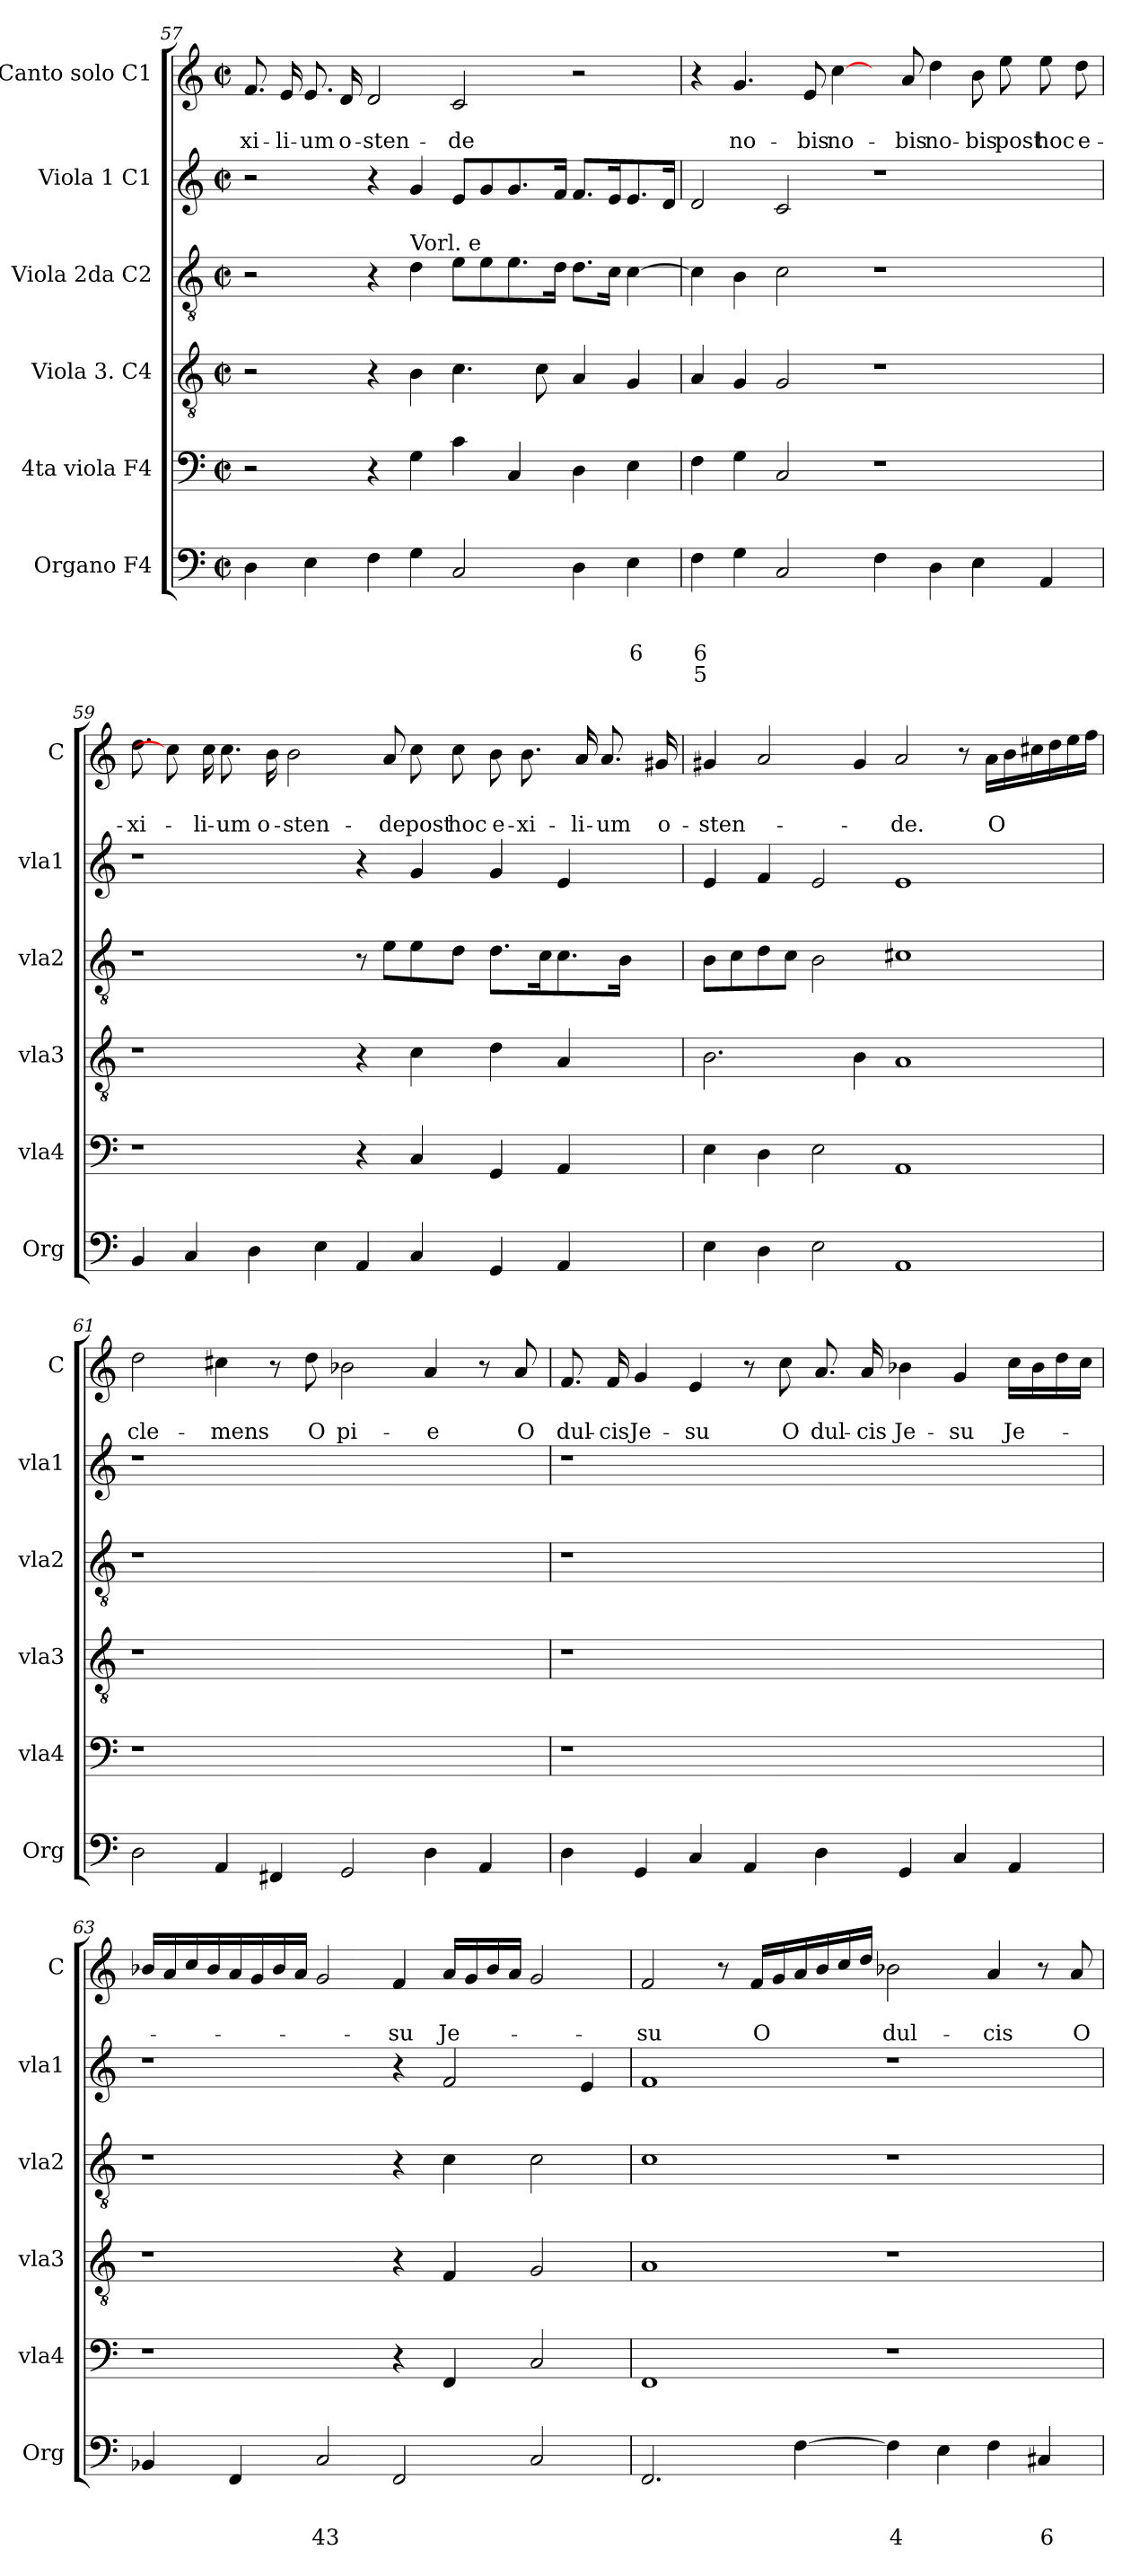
**kern	**text	**text	**text	**text	**kern	**kern	**kern	**kern	**kern	**text	**text
*part6	*part6	*part6	*part6	*part6	*part5	*part4	*part3	*part2	*part1	*part1	*part1
*staff6	*staff6	*staff6	*staff6	*staff6	*staff5	*staff4	*staff3	*staff2	*staff1	*staff1	*staff1
*I"Organo F4	*	*	*	*	*I"4ta viola F4	*I"Viola 3. C4	*I"Viola 2da C2	*I"Viola 1 C1	*I"Canto solo C1	*	*
*I'Org	*	*	*	*	*I'vla4	*I'vla3	*I'vla2	*I'vla1	*I'C	*	*
!!LO:LB:g=z
*clefF4	*	*	*	*	*clefF4	*clefGv2	*clefGv2	*clefG2	*clefG2	*	*
*k[]	*	*	*	*	*k[]	*k[]	*k[]	*k[]	*k[]	*	*
*a:	*	*	*	*	*a:	*a:	*a:	*a:	*a:	*	*
*M2/2	*	*	*	*	*M2/2	*M2/2	*M2/2	*M2/2	*M2/2	*	*
*met(c|)	*	*	*	*	*met(c|)	*met(c|)	*met(c|)	*met(c|)	*met(c|)	*	*
=57	=57	=57	=57	=57	=57	=57	=57	=57	=57	=57	=57
!	!	!	!	!	!	!	!	!	!	!	!LO:LY:b
4D\	.	.	.	.	2r	2r	2r	2r	8.f/	.	-xi-
!	!	!	!	!	!	!	!	!	!	!	!LO:LY:b
.	.	.	.	.	.	.	.	.	16e/	.	-li-
!	!	!	!	!	!	!	!	!	!	!	!LO:LY:b
4E\	.	.	.	.	.	.	.	.	8.e/	.	-um
!	!	!	!	!	!	!	!	!	!	!	!LO:LY:b
.	.	.	.	.	.	.	.	.	16d/	.	o-
!	!	!	!	!	!	!	!	!	!	!	!LO:LY:b
4F\	.	.	.	.	4r	4r	4r	4r	2d/	.	-sten-
!	!	!	!	!	!	!	!LO:TX:a:t=Vorl. e	!	!	!	!
4G\	.	.	.	.	4G\	4B\	4d\	4g/	.	.	.
!	!	!	!	!	!	!	!	!	!	!	!LO:LY:b
2C/	.	.	.	.	4c\	4.c\	8e\L	8e/L	2c/	.	-de
.	.	.	.	.	.	.	8e\	8g/	.	.	.
.	.	.	.	.	4C/	.	8.e\	8.g/	.	.	.
.	.	.	.	.	.	8c\	.	.	.	.	.
.	.	.	.	.	.	.	16d\Jk	16f/Jk	.	.	.
4D\	.	.	.	.	4D\	4A/	8.d\L	8.f/L	2r	.	.
.	.	.	.	.	.	.	16c\Jk	16e/k	.	.	.
!	!	!	!LO:LY:b	!	!	!	!	!	!	!	!
4E\	.	.	6	.	4E\	4G/	[4c\	8.e/	.	.	.
.	.	.	.	.	.	.	.	16d/Jk	.	.	.
=58	=58	=58	=58	=58	=58	=58	=58	=58	=58	=58	=58
!	!	!	!LO:LY:b	!LO:LY:b	!	!	!	!	!	!	!
4F\	.	.	6	5	4F\	4A/	4c\]	2d/	4r	.	.
!	!	!	!	!	!	!	!	!	!	!	!LO:LY:b
4G\	.	.	.	.	4G\	4G/	4B\	.	4.g/	.	no-
2C/	.	.	.	.	2C/	2G/	2c\	2c/	.	.	.
!	!	!	!	!	!	!	!	!	!	!	!LO:LY:b
.	.	.	.	.	.	.	.	.	8e/	.	-bis
!	!	!	!	!	!	!	!	!	!	!	!LO:LY:b
.	.	.	.	.	.	.	.	.	[4cc\	.	no-
4F\	.	.	.	.	1r	1r	1r	1r	8ryy	.	.
!	!	!	!	!	!	!	!	!	!	!	!LO:LY:b
.	.	.	.	.	.	.	.	.	8a/	.	-bis
!	!	!	!	!	!	!	!	!	!	!	!LO:LY:b
4D\	.	.	.	.	.	.	.	.	4dd\	.	no-
!	!	!	!	!	!	!	!	!	!	!	!LO:LY:b
4E\	.	.	.	.	.	.	.	.	8b\	.	-bis
!	!	!	!	!	!	!	!	!	!	!	!LO:LY:b
.	.	.	.	.	.	.	.	.	8ee\	.	post
!	!	!	!	!	!	!	!	!	!	!	!LO:LY:b
4AA/	.	.	.	.	.	.	.	.	8ee\	.	hoc
!	!	!	!	!	!	!	!	!	!	!	!LO:LY:b
.	.	.	.	.	.	.	.	.	8dd\	.	e-
!!LO:PB:g=z
=59	=59	=59	=59	=59	=59	=59	=59	=59	=59	=59	=59
!	!	!	!	!	!	!	!	!	!	!	!LO:LY:b
4BB/	.	.	.	.	1r	1r	1r	1r	8.dd\	.	-xi-
.	.	.	.	.	.	.	.	.	8cc\]	.	.
4C/	.	.	.	.	.	.	.	.	.	.	.
!	!	!	!	!	!	!	!	!	!	!	!LO:LY:b
.	.	.	.	.	.	.	.	.	16cc\	.	-li-
!	!	!	!	!	!	!	!	!	!	!	!LO:LY:b
.	.	.	.	.	.	.	.	.	8.cc\	.	-um
4D\	.	.	.	.	.	.	.	.	.	.	.
!	!	!	!	!	!	!	!	!	!	!	!LO:LY:b
.	.	.	.	.	.	.	.	.	16b\	.	o-
!	!	!	!	!	!	!	!	!	!	!	!LO:LY:b
.	.	.	.	.	.	.	.	.	2b\	.	-sten-
4E\	.	.	.	.	.	.	.	.	.	.	.
4AA/	.	.	.	.	4r	4r	8r	4r	.	.	.
!	!	!	!	!	!	!	!	!	!	!	!LO:LY:b
.	.	.	.	.	.	.	8e\L	.	8a/	.	-de
!	!	!	!	!	!	!	!	!	!	!	!LO:LY:b
4C/	.	.	.	.	4C/	4c\	8e\	4g/	8cc\	.	post
!	!	!	!	!	!	!	!	!	!	!	!LO:LY:b
.	.	.	.	.	.	.	8d\J	.	8cc\	.	hoc
!	!	!	!	!	!	!	!	!	!	!	!LO:LY:b
4GG/	.	.	.	.	4GG/	4d\	8.d\L	4g/	8b\	.	e-
!	!	!	!	!	!	!	!	!	!	!	!LO:LY:b
.	.	.	.	.	.	.	.	.	8.b\	.	-xi-
.	.	.	.	.	.	.	16c\k	.	.	.	.
4AA/	.	.	.	.	4AA/	4A/	8.c\	4e/	.	.	.
!	!	!	!	!	!	!	!	!	!	!	!LO:LY:b
.	.	.	.	.	.	.	.	.	16a/	.	-li-
!	!	!	!	!	!	!	!	!	!	!	!LO:LY:b
.	.	.	.	.	.	.	.	.	8.a/	.	-um
.	.	.	.	.	.	.	16B\Jk	.	.	.	.
8ryy	.	.	.	.	8ryy	8ryy	8ryy	8ryy	.	.	.
!	!	!	!	!	!	!	!	!	!	!	!LO:LY:b
.	.	.	.	.	.	.	.	.	16g#X/	.	o-
=60	=60	=60	=60	=60	=60	=60	=60	=60	=60	=60	=60
!	!	!	!	!	!	!	!	!	!	!	!LO:LY:b
4E\	.	.	.	.	4E\	2.B\	8B\L	4e/	4g#X/	.	-sten-
.	.	.	.	.	.	.	8c\	.	.	.	.
4D\	.	.	.	.	4D\	.	8d\	4f/	2a/	.	.
.	.	.	.	.	.	.	8c\J	.	.	.	.
2E\	.	.	.	.	2E\	.	2B\	2e/	.	.	.
.	.	.	.	.	.	4B\	.	.	4g#/	.	.
!	!	!	!	!	!	!	!	!	!	!	!LO:LY:b
1AA	.	.	.	.	1AA	1A	1c#X	1e	2a/	.	-de.
.	.	.	.	.	.	.	.	.	8r	.	.
!	!	!	!	!	!	!	!	!	!	!	!LO:LY:b
.	.	.	.	.	.	.	.	.	16a\LL	.	O
.	.	.	.	.	.	.	.	.	16b\	.	.
.	.	.	.	.	.	.	.	.	16cc#X\	.	.
.	.	.	.	.	.	.	.	.	16dd\	.	.
.	.	.	.	.	.	.	.	.	16ee\	.	.
.	.	.	.	.	.	.	.	.	16ff\JJ	.	.
!!LO:LB:g=z
=61	=61	=61	=61	=61	=61	=61	=61	=61	=61	=61	=61
!	!	!	!	!	!	!	!	!	!	!	!LO:LY:b
2D\	.	.	.	.	1r	1r	1r	1r	2dd\	.	cle-
!	!	!	!	!	!	!	!	!	!	!	!LO:LY:b
4AA/	.	.	.	.	.	.	.	.	4cc#X\	.	-mens
4FF#X/	.	.	.	.	.	.	.	.	8r	.	.
!	!	!	!	!	!	!	!	!	!	!	!LO:LY:b
.	.	.	.	.	.	.	.	.	8dd\	.	O
!	!	!	!	!	!	!	!	!	!	!	!LO:LY:b
2GG/	.	.	.	.	1ryy	1ryy	1ryy	1ryy	2b-X\	.	pi-
!	!	!	!	!	!	!	!	!	!	!	!LO:LY:b
4D\	.	.	.	.	.	.	.	.	4a/	.	-e
4AA/	.	.	.	.	.	.	.	.	8r	.	.
!	!	!	!	!	!	!	!	!	!	!	!LO:LY:b
.	.	.	.	.	.	.	.	.	8a/	.	O
=62	=62	=62	=62	=62	=62	=62	=62	=62	=62	=62	=62
!	!	!	!	!	!	!	!	!	!	!	!LO:LY:b
4D\	.	.	.	.	1r	1r	1r	1r	8.f/	.	dul-
!	!	!	!	!	!	!	!	!	!	!	!LO:LY:b
.	.	.	.	.	.	.	.	.	16f/	.	-cis
!	!	!	!	!	!	!	!	!	!	!	!LO:LY:b
4GG/	.	.	.	.	.	.	.	.	4g/	.	Je-
!	!	!	!	!	!	!	!	!	!	!	!LO:LY:b
4C/	.	.	.	.	.	.	.	.	4e/	.	-su
4AA/	.	.	.	.	.	.	.	.	8r	.	.
!	!	!	!	!	!	!	!	!	!	!	!LO:LY:b
.	.	.	.	.	.	.	.	.	8cc\	.	O
!	!	!	!	!	!	!	!	!	!	!	!LO:LY:b
4D\	.	.	.	.	1ryy	1ryy	1ryy	1ryy	8.a/	.	dul-
!	!	!	!	!	!	!	!	!	!	!	!LO:LY:b
.	.	.	.	.	.	.	.	.	16a/	.	-cis
!	!	!	!	!	!	!	!	!	!	!	!LO:LY:b
4GG/	.	.	.	.	.	.	.	.	4b-X\	.	Je-
!	!	!	!	!	!	!	!	!	!	!	!LO:LY:b
4C/	.	.	.	.	.	.	.	.	4g/	.	-su
!	!	!	!	!	!	!	!	!	!	!	!LO:LY:b
4AA/	.	.	.	.	.	.	.	.	16cc\LL	.	Je-
.	.	.	.	.	.	.	.	.	16b-\	.	.
.	.	.	.	.	.	.	.	.	16dd\	.	.
.	.	.	.	.	.	.	.	.	16cc\JJ	.	.
=63	=63	=63	=63	=63	=63	=63	=63	=63	=63	=63	=63
4BB-X/	.	.	.	.	1r	1r	1r	1r	16b-X/LL	.	.
.	.	.	.	.	.	.	.	.	16a/	.	.
.	.	.	.	.	.	.	.	.	16cc/	.	.
.	.	.	.	.	.	.	.	.	16b-/	.	.
4FF/	.	.	.	.	.	.	.	.	16a/	.	.
.	.	.	.	.	.	.	.	.	16g/	.	.
.	.	.	.	.	.	.	.	.	16b-/	.	.
.	.	.	.	.	.	.	.	.	16a/JJ	.	.
!	!	!	!LO:LY:b	!	!	!	!	!	!	!	!
2C/	.	.	43	.	.	.	.	.	2g/	.	.
!	!	!	!	!	!	!	!	!	!	!	!LO:LY:b
2FF/	.	.	.	.	4r	4r	4r	4r	4f/	.	-su
!	!	!	!	!	!	!	!	!	!	!	!LO:LY:b
.	.	.	.	.	4FF/	4F/	4c\	2f/	16a/LL	.	Je-
.	.	.	.	.	.	.	.	.	16g/	.	.
.	.	.	.	.	.	.	.	.	16b-/	.	.
.	.	.	.	.	.	.	.	.	16a/JJ	.	.
2C/	.	.	.	.	2C/	2G/	2c\	.	2g/	.	.
.	.	.	.	.	.	.	.	4e/	.	.	.
!!LO:LB:g=z
=64	=64	=64	=64	=64	=64	=64	=64	=64	=64	=64	=64
!	!	!	!	!	!	!	!	!	!	!	!LO:LY:b
2.FF/	.	.	.	.	1FF	1A	1c	1f	2f/	.	-su
.	.	.	.	.	.	.	.	.	8r	.	.
!	!	!	!	!	!	!	!	!	!	!	!LO:LY:b
.	.	.	.	.	.	.	.	.	16f/LL	.	O
.	.	.	.	.	.	.	.	.	16g/	.	.
[4F\	.	.	.	.	.	.	.	.	16a/	.	.
.	.	.	.	.	.	.	.	.	16b/	.	.
.	.	.	.	.	.	.	.	.	16cc/	.	.
.	.	.	.	.	.	.	.	.	16dd/JJ	.	.
!	!	!	!LO:LY:b	!	!	!	!	!	!	!	!LO:LY:b
4F\]	.	.	4	.	1r	1r	1r	1r	2b-X\	.	dul-
4E\	.	.	.	.	.	.	.	.	.	.	.
!	!	!	!	!	!	!	!	!	!	!	!LO:LY:b
4F\	.	.	.	.	.	.	.	.	4a/	.	-cis
!	!	!	!LO:LY:b	!	!	!	!	!	!	!	!
4C#X/	.	.	6	.	.	.	.	.	8r	.	.
!	!	!	!	!	!	!	!	!	!	!	!LO:LY:b
.	.	.	.	.	.	.	.	.	8a/	.	O
=	=	=	=	=	=	=	=	=	=	=	=
*-	*-	*-	*-	*-	*-	*-	*-	*-	*-	*-	*-
